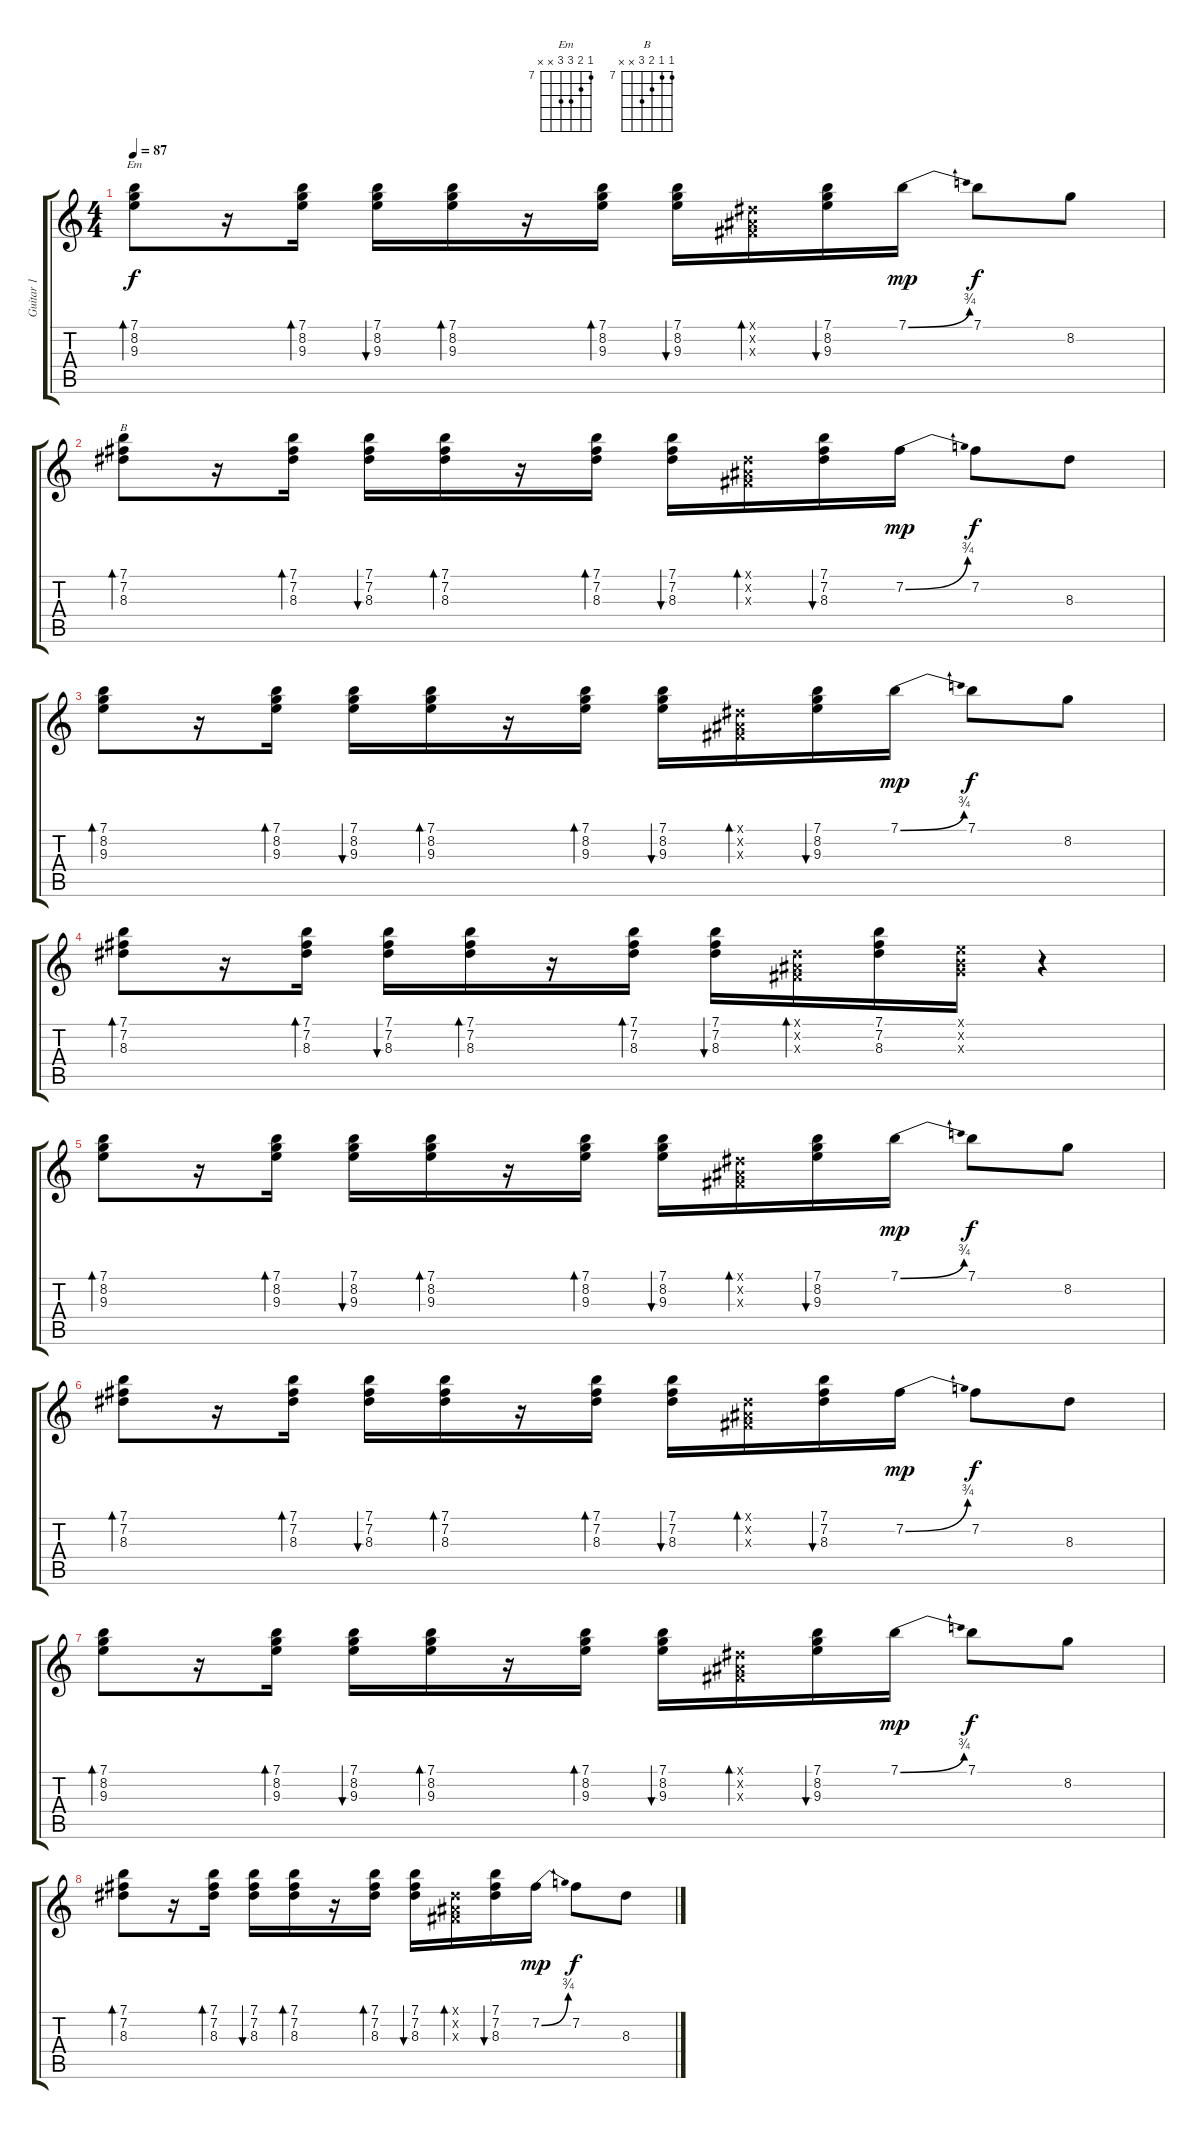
\track ("Guitar 1" "Guitar 1") {instrument acousticguitarnylon}
\staff {score tabs}
\tuning (E4 B3 G3 D3 A2 E2) {hide}
\chord ("Em" 7 8 9 9 x x) {firstfret 7}
\chord ("B" 7 7 8 9 x x) {firstfret 7}
\ts (4 4)
\tempo 87
\clef g2
\ks c
(7.1 8.2 9.3).8{bd 30 ch "Em" dy f} r.16 (7.1 8.2 9.3).16{bd 30} (7.1 8.2 9.3).16{bu 30} (7.1 8.2 9.3).16{bd 30} r.16 (7.1 8.2 9.3).16{bd 30} (7.1 8.2 9.3).16{bu 30} (-1.1{x} -1.2{x} -1.3{x}).16{bd 30} (7.1 8.2 9.3).16{bu 30} 7.1{be (bend 0 0 60 3)}.16{dy mp} 7.1.8{dy f} 8.2.8 |
(7.1 7.2 8.3).8{bd 30 ch "B"} r.16 (7.1 7.2 8.3).16{bd 30} (7.1 7.2 8.3).16{bu 30} (7.1 7.2 8.3).16{bd 30} r.16 (7.1 7.2 8.3).16{bd 30} (7.1 7.2 8.3).16{bu 30} (-1.1{x} -1.2{x} -1.3{x}).16{bd 30} (7.1 7.2 8.3).16{bu 30} 7.2{be (bend 0 0 60 3)}.16{dy mp} 7.2.8{dy f} 8.3.8 |
(7.1 8.2 9.3).8{bd 30} r.16 (7.1 8.2 9.3).16{bd 30} (7.1 8.2 9.3).16{bu 30} (7.1 8.2 9.3).16{bd 30} r.16 (7.1 8.2 9.3).16{bd 30} (7.1 8.2 9.3).16{bu 30} (-1.1{x} -1.2{x} -1.3{x}).16{bd 30} (7.1 8.2 9.3).16{bu 30} 7.1{be (bend 0 0 60 3)}.16{dy mp} 7.1.8{dy f} 8.2.8 |
(7.1 7.2 8.3).8{bd 30} r.16 (7.1 7.2 8.3).16{bd 30} (7.1 7.2 8.3).16{bu 30} (7.1 7.2 8.3).16{bd 30} r.16 (7.1 7.2 8.3).16{bd 30} (7.1 7.2 8.3).16{bu 30} (-1.1{x} -1.2{x} -1.3{x}).16{bd 30} (7.1 7.2 8.3).16 (0.1{x} 0.2{x} 0.3{x}).16 r.4 |
(7.1 8.2 9.3).8{bd 30} r.16 (7.1 8.2 9.3).16{bd 30} (7.1 8.2 9.3).16{bu 30} (7.1 8.2 9.3).16{bd 30} r.16 (7.1 8.2 9.3).16{bd 30} (7.1 8.2 9.3).16{bu 30} (-1.1{x} -1.2{x} -1.3{x}).16{bd 30} (7.1 8.2 9.3).16{bu 30} 7.1{be (bend 0 0 60 3)}.16{dy mp} 7.1.8{dy f} 8.2.8 |
(7.1 7.2 8.3).8{bd 30} r.16 (7.1 7.2 8.3).16{bd 30} (7.1 7.2 8.3).16{bu 30} (7.1 7.2 8.3).16{bd 30} r.16 (7.1 7.2 8.3).16{bd 30} (7.1 7.2 8.3).16{bu 30} (-1.1{x} -1.2{x} -1.3{x}).16{bd 30} (7.1 7.2 8.3).16{bu 30} 7.2{be (bend 0 0 60 3)}.16{dy mp} 7.2.8{dy f} 8.3.8 |
(7.1 8.2 9.3).8{bd 30} r.16 (7.1 8.2 9.3).16{bd 30} (7.1 8.2 9.3).16{bu 30} (7.1 8.2 9.3).16{bd 30} r.16 (7.1 8.2 9.3).16{bd 30} (7.1 8.2 9.3).16{bu 30} (-1.1{x} -1.2{x} -1.3{x}).16{bd 30} (7.1 8.2 9.3).16{bu 30} 7.1{be (bend 0 0 60 3)}.16{dy mp} 7.1.8{dy f} 8.2.8 |
(7.1 7.2 8.3).8{bd 30} r.16 (7.1 7.2 8.3).16{bd 30} (7.1 7.2 8.3).16{bu 30} (7.1 7.2 8.3).16{bd 30} r.16 (7.1 7.2 8.3).16{bd 30} (7.1 7.2 8.3).16{bu 30} (-1.1{x} -1.2{x} -1.3{x}).16{bd 30} (7.1 7.2 8.3).16{bu 30} 7.2{be (bend 0 0 60 3)}.16{dy mp} 7.2.8{dy f} 8.3.8
